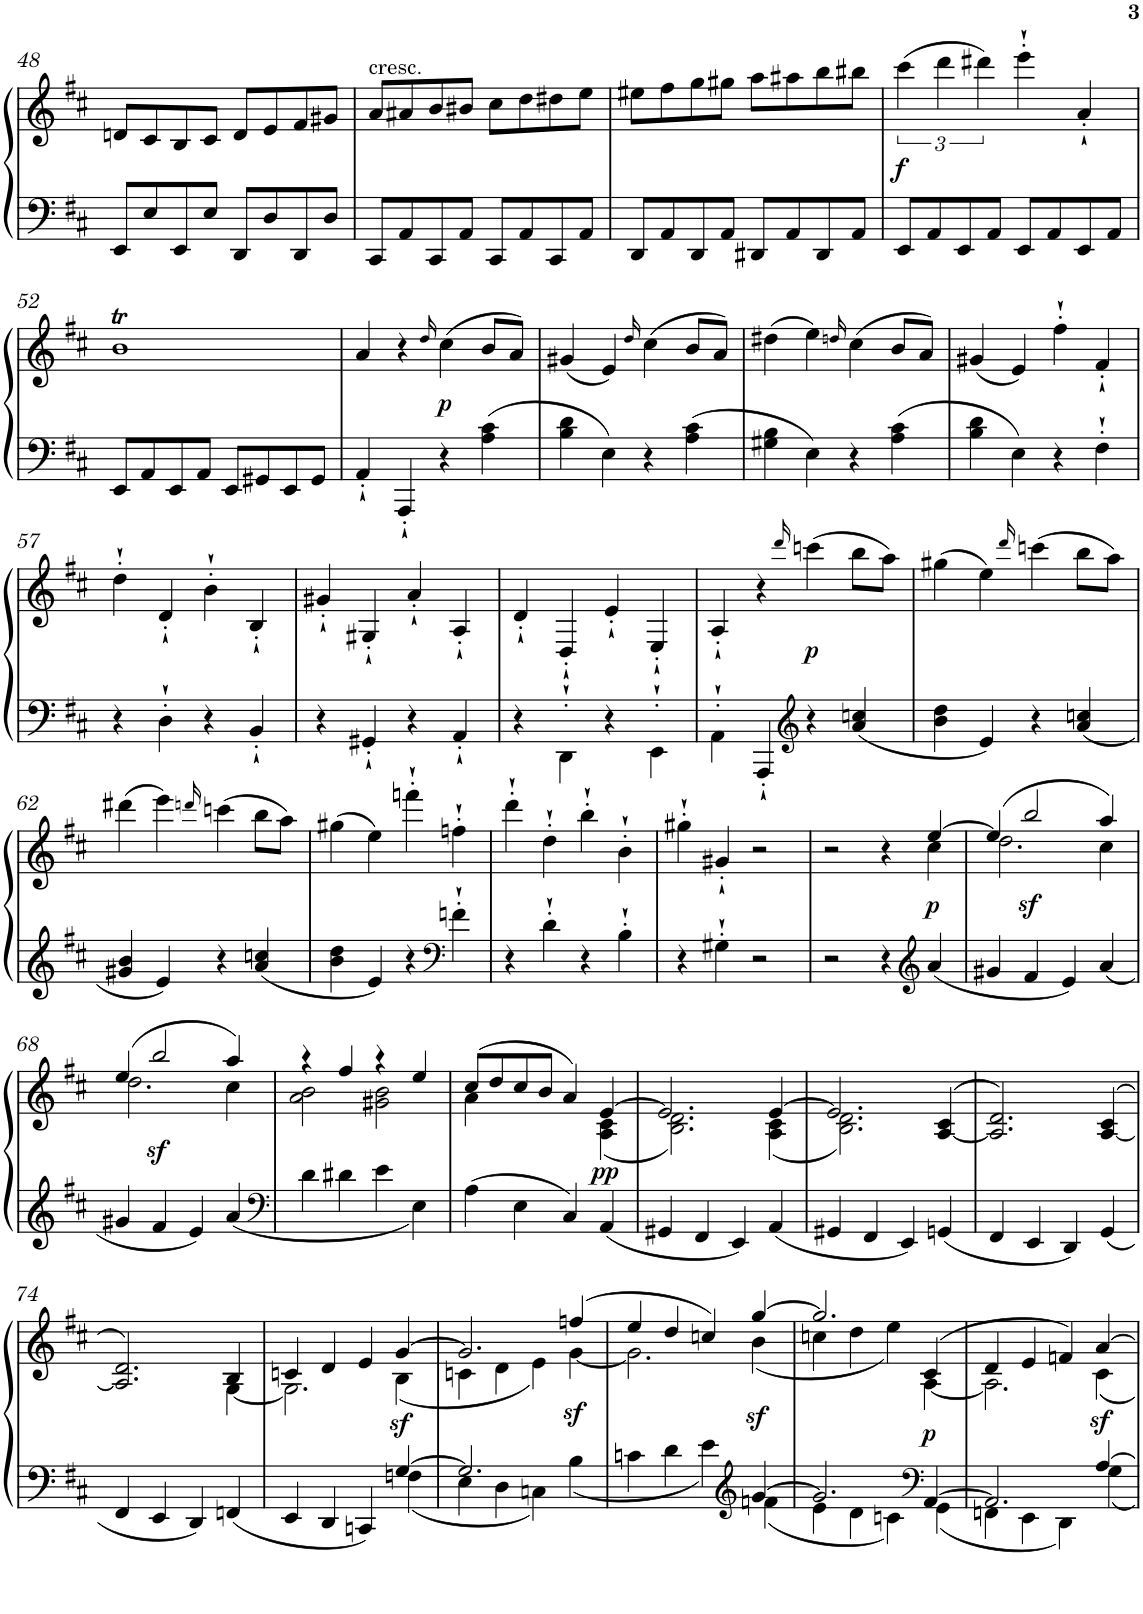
**kern	**kern	**dynam
*part1	*part1	*part1
*staff2	*staff1	*staff1/2
*I"Piano	*	*
*I'Pno	*	*
!!LO:PB:g=z
*clefF4	*clefG2	*
*k[f#c#]	*k[f#c#]	*
*D:	*D:	*
*M2/2	*M2/2	*
*met(c|)	*met(c|)	*
=48	=48	=48
8EE/L	8dn/L	.
8E/	8c#/	.
8EE/	8B/	.
8E/J	8c#/J	.
8DD/L	8d/L	.
8D/	8e/	.
8DD/	8f#/	.
8D/J	8g#X/J	.
=49	=49	=49
!	!LO:TX:a:t=cresc.	!
8CC#/L	8a/L	.
8AA/	8a#X/	.
8CC#/	8b/	.
8AA/J	8b#X/J	.
8CC#/L	8cc#\L	.
8AA/	8dd\	.
8CC#/	8dd#X\	.
8AA/J	8ee\J	.
=50	=50	=50
8DD/L	8ee#X\L	.
8AA/	8ff#\	.
8DD/	8gg\	.
8AA/J	8gg#X\J	.
8DD#X/L	8aa\L	.
8AA/	8aa#X\	.
8DD#/	8bb\	.
8AA/J	8bb#X\J	.
=51	=51	=51
!	!	!LO:DY:b
8EE/L	(>6ccc#\	f
8AA/	.	.
.	6ddd\	.
8EE/	.	.
.	6ddd#X\)	.
8AA/J	.	.
8EE/L	4eee'`\	.
8AA/	.	.
8EE/	4a'`/	.
8AA/J	.	.
!!LO:LB:g=z
=52	=52	=52
8EE/L	1bT	.
8AA/	.	.
8EE/	.	.
8AA/J	.	.
8EE/L	.	.
8GG#X/	.	.
8EE/	.	.
8GG#/J	.	.
=53	=53	=53
4AA'`/	4a/	.
4AAA'`/	4r	.
.	16qdd/	.
!	!	!LO:DY:b
4r	(>4cc#\	p
4A\ 4c#\	8b/L	.
.	8a/J)	.
=54	=54	=54
4B\ 4d\	(<4g#X/	.
4E\	4e/)	.
.	16qdd/	.
4r	(>4cc#\	.
4A\ 4c#\	8b/L	.
.	8a/J)	.
=55	=55	=55
4G#X\ 4B\	(>4dd#X\	.
4E\	4ee\)	.
.	16qddn/	.
4r	(>4cc#\	.
4A\ 4c#\	8b/L	.
.	8a/J)	.
=56	=56	=56
4B\ 4d\	(<4g#X/	.
4E\	4e/)	.
4r	4ff#'`\	.
4F#'`\	4f#'`/	.
!!LO:LB:g=z
=57	=57	=57
4r	4dd'`\	.
4D'`\	4d'`/	.
4r	4b'`\	.
4BB'`/	4B'`/	.
=58	=58	=58
4r	4g#X'`/	.
4GG#X'`/	4G#X'`/	.
4r	4a'`/	.
4AA'`/	4A'`/	.
=59	=59	=59
4r	4d'`/	.
4DD'`\	4D'`/	.
4r	4e'`/	.
4EE'`\	4E'`/	.
=60	=60	=60
4AA'`\	4A'`/	.
4AAA'`/	4r	.
*clefG2	*	*
.	16qddd/	.
!	!	!LO:DY:b
4r	(>4cccn\	p
4a/ 4ccn/	8bb\L	.
.	8aa\J)	.
=61	=61	=61
4b\ 4dd\	(>4gg#X\	.
4e/	4ee\)	.
.	16qddd/	.
4r	(>4cccn\	.
4a/ 4ccn/	8bb\L	.
.	8aa\J)	.
!!LO:LB:g=z
=62	=62	=62
4g#X/ 4b/	(>4ddd#X\	.
4e/	4eee\)	.
.	16qdddn/	.
4r	(>4cccn\	.
4a/ 4ccn/	8bb\L	.
.	8aa\J)	.
=63	=63	=63
4b\ 4dd\	(>4gg#X\	.
4e/	4ee\)	.
4r	4fffn'`\	.
*clefF4	*	*
4fn'`\	4ffn'`\	.
=64	=64	=64
4r	4ddd'`\	.
4d'`\	4dd'`\	.
4r	4bb'`\	.
4B'`\	4b'`\	.
=65	=65	=65
4r	4gg#X'`\	.
4G#X'`\	4g#X'`/	.
2r	2r	.
=66	=66	=66
*	*^	*
2r	2r	2.ryy	.
4r	4r	.	.
*clefG2	*	*	*
!	!	!	!LO:DY:b
4a/	[4ee/	4cc#\	p
=67	=67	=67	=67
4g#X/	(>4ee/]	2.dd\	.
!	!	!	!LO:DY:b
4f#/	2bb/	.	sf
4e/	.	.	.
4a/	4aa/)	4cc#\	.
!!LO:LB:g=z	!!
=68	=68	=68	=68
4g#X/	(>4ee/	2.dd\	.
!	!	!	!LO:DY:b
4f#/	2bb/	.	sf
4e/	.	.	.
4a/	4aa/)	4cc#\	.
=69	=69	=69	=69
*clefF4	*	*	*
4d\	4r	2a\ 2b\	.
4d#X\	4ff#/	.	.
4e\	4r	2g#X\ 2b\	.
4E\	4ee/	.	.
=70	=70	=70	=70
4A\	(>8cc#/L	4a\	.
.	8dd/	.	.
4E\	8cc#/	2ryy	.
.	8b/J	.	.
4C#/	4a/)	.	.
!	!	!	!LO:DY:b
4AA/	[4e/	(<4A\ 4c#\	pp
=71	=71	=71	=71
4GG#X/	2.e/]	2.B\ 2.d\)	.
4FF#/	.	.	.
4EE/	.	.	.
4AA/	[4e/	(<4A\ 4c#\	.
=72	=72	=72	=72
4GG#X/	2.e/]	2.B\ 2.d\)	.
4FF#/	.	.	.
4EE/	.	.	.
4GGn/	(>[4A/ 4c#/	4ryy	.
*	*v	*v	*
=73	=73	=73
4FF#/	2.A/] 2.d/)	.
4EE/	.	.
4DD/	.	.
4GG/	(>[4A/ 4c#/	.
!!LO:LB:g=z
=74	=74	=74
*	*^	*
4FF#/	2.A/] 2.d/)	2.ryy	.
4EE/	.	.	.
4DD/	.	.	.
4FFn/	4B/	[4G\	.
=75	=75	=75	=75
*^	*	*	*
4EE/	2.ryy	4cn/	2.G\]	.
4DD/	.	4d/	.	.
4CCn/	.	4e/	.	.
!	!	!	!	!LO:DY:b
[4G/	4Fn\	[4g/	(<4B\	sf
=76	=76	=76	=76	=76
2.G/]	4E\	2.g/]	4cn\	.
.	4D\	.	4d\	.
.	4Cn\	.	4e\)	.
!	!	!	!	!LO:DY:b
4B\	4ryy	(>4ffn/	[4g\	sf
=77	=77	=77	=77	=77
4cn\	2.ryy	4ee/	2.g\]	.
4d\	.	4dd/	.	.
4e\	.	4ccn/)	.	.
*clefG2	*	*	*	*
!	!	!	!	!LO:DY:b
[4g/	4fn\	[4gg/	(<4b\	sf
=78	=78	=78	=78	=78
2.g/]	4e\	2.gg/]	4ccn\	.
.	4d\	.	4dd\	.
.	4cn\	.	4ee\)	.
*clefF4	*	*	*	*
!	!	!	!	!LO:DY:b
[4AA/	4GG\	(>4c#/	[4A\	p
=79	=79	=79	=79	=79
2.AA/]	4FFn\	4d/	2.A\]	.
.	4EE\	4e/	.	.
.	4DD\	4fn/)	.	.
!	!	!	!	!LO:DY:b
[4A/	4G\	[4a/	4c#\	sf
*v	*v	*	*	*
*	*v	*v	*
=	=	=
*-	*-	*-
